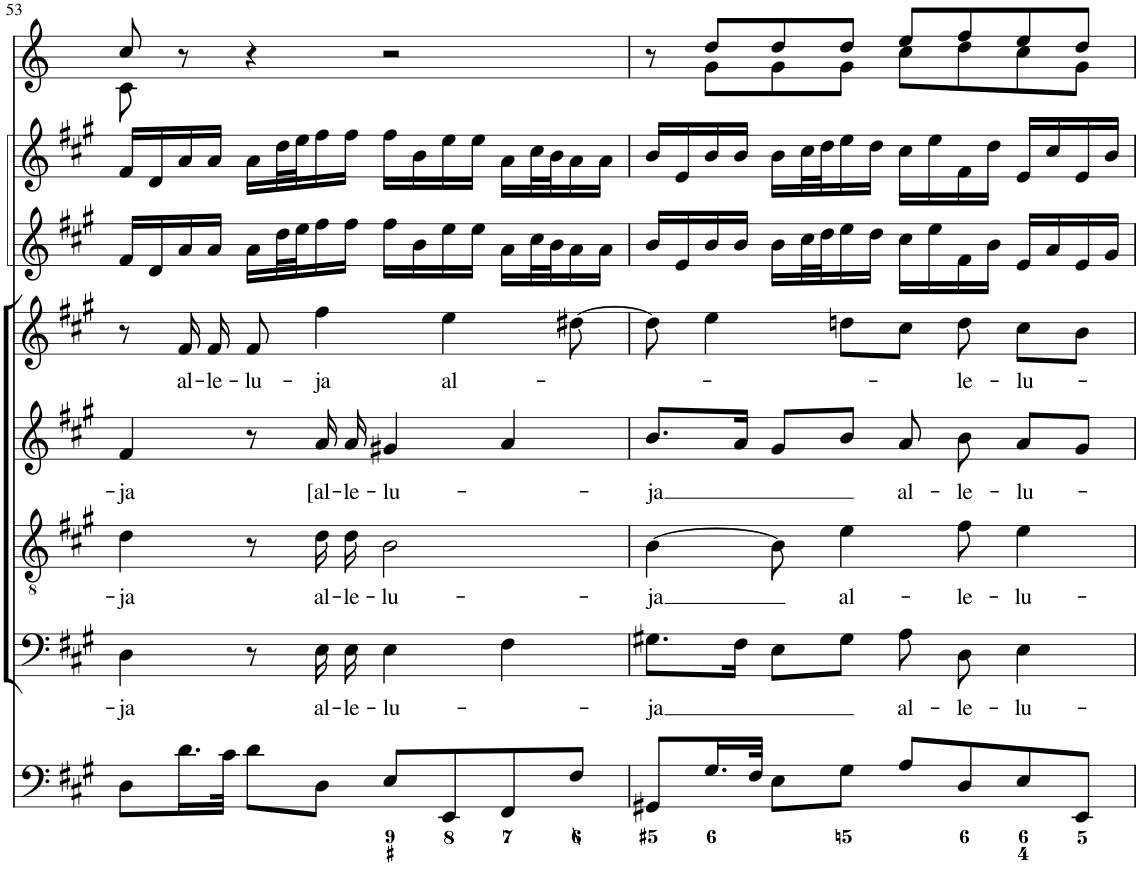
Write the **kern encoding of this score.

**kern	**kern	**text	**kern	**text	**kern	**text	**kern	**text	**kern	**kern	**kern
*part8	*part7	*part7	*part6	*part6	*part5	*part5	*part4	*part4	*part3	*part2	*part1
*staff8	*staff7	*staff7	*staff6	*staff6	*staff5	*staff5	*staff4	*staff4	*staff3	*staff2	*staff1
*I"Organ	*I"Voice	*	*I"Tenor	*	*I"Alto	*	*I"Voice	*	*I"Violin	*I"Violini	*I"Corni in A
*	*	*	*	*	*	*	*	*	*I'Vln	*I'Vln	*
!!LO:PB:g=z
*clefF4	*clefF4	*	*clefGv2	*	*clefG2	*	*clefG2	*	*clefG2	*clefG2	*clefG2
*	*	*	*	*	*	*	*	*	*	*	*Trd2c3
*k[f#c#g#]	*k[f#c#g#]	*	*k[f#c#g#]	*	*k[f#c#g#]	*	*k[f#c#g#]	*	*k[f#c#g#]	*k[f#c#g#]	*k[]
*M4/4	*M4/4	*	*M4/4	*	*M4/4	*	*M4/4	*	*M4/4	*M4/4	*M4/4
*met(c)	*met(c)	*	*met(c)	*	*met(c)	*	*met(c)	*	*met(c)	*met(c)	*met(c)
=53	=53	=53	=53	=53	=53	=53	=53	=53	=53	=53	=53
!	!	!LO:LY:b	!	!LO:LY:b	!	!LO:LY:b	!	!	!	!	!
*	*	*	*	*	*	*	*	*	*	*	*^
8D\L	4D\	-ja	4d\	-ja	4f#/	-ja	8r	.	16f#/LL	16f#/LL	8cc/	8c\
.	.	.	.	.	.	.	.	.	16d/	16d/	.	.
!	!	!	!	!	!	!	!	!LO:LY:b	!	!	!	!
16.d\L	.	.	.	.	.	.	16f#/	al-	16a/	16a/	8r	2..ryy
!	!	!	!	!	!	!	!	!LO:LY:b	!	!	!	!
.	.	.	.	.	.	.	16f#/	-le-	16a/JJ	16a/JJ	.	.
32c#\JJk	.	.	.	.	.	.	.	.	.	.	.	.
!	!	!	!	!	!	!	!	!LO:LY:b	!	!	!	!
8d\L	8r	.	8r	.	8r	.	8f#/	-lu-	16a\LL	16a\LL	4r	.
.	.	.	.	.	.	.	.	.	32dd\L	32dd\L	.	.
.	.	.	.	.	.	.	.	.	32ee\J	32ee\J	.	.
!	!	!LO:LY:b	!	!LO:LY:b	!	!LO:LY:b	!	!LO:LY:b	!	!	!	!
8D\J	16E\	al-	16d\LL	al-	16a/	[al-	4ff#\	-ja	16ff#\	16ff#\	.	.
!	!	!LO:LY:b	!	!LO:LY:b	!	!LO:LY:b	!	!	!	!	!	!
.	16E\	-le-	16d\JJ	-le-	16a/	-le-	.	.	16ff#\JJ	16ff#\JJ	.	.
!	!	!LO:LY:b	!	!LO:LY:b	!	!LO:LY:b	!	!	!	!	!	!
8E/L	4E\	-lu-	2B\	-lu-	4g#X/	-lu-	.	.	16ff#\LL	16ff#\LL	2r	.
.	.	.	.	.	.	.	.	.	16b\	16b\	.	.
!	!	!	!	!	!	!	!	!LO:LY:b	!	!	!	!
8EE/	.	.	.	.	.	.	4ee\	al-	16ee\	16ee\	.	.
.	.	.	.	.	.	.	.	.	16ee\JJ	16ee\JJ	.	.
8FF#/	4F#\	.	.	.	4a/	.	.	.	16a\LL	16a\LL	.	.
.	.	.	.	.	.	.	.	.	32cc#\L	32cc#\L	.	.
.	.	.	.	.	.	.	.	.	32b\J	32b\J	.	.
8F#/J	.	.	.	.	.	.	[8dd#X\	.	16a\	16a\	.	.
.	.	.	.	.	.	.	.	.	16a\JJ	16a\JJ	.	.
=54	=54	=54	=54	=54	=54	=54	=54	=54	=54	=54	=54	=54
!	!	!LO:LY:b	!	!LO:LY:b	!	!LO:LY:b	!	!	!	!	!	!
8GG#X/L	8.G#X\L	-ja	[4B\	-ja	8.b/L	-ja	8dd#\]	.	16b/LL	16b/LL	8r	8ryy
.	.	.	.	.	.	.	.	.	16e/	16e/	.	.
16.G#/L	.	.	.	.	.	.	4ee\	.	16b/	16b/	8dd/L	8g\L
.	16F#\Jk	.	.	.	16a/Jk	.	.	.	16b/JJ	16b/JJ	.	.
32F#/JJk	.	.	.	.	.	.	.	.	.	.	.	.
8E\L	8E\L	.	8B\]	.	8g#/L	.	.	.	16b\LL	16b\LL	8dd/	8g\
.	.	.	.	.	.	.	.	.	32cc#\L	32cc#\L	.	.
.	.	.	.	.	.	.	.	.	32dd\J	32dd\J	.	.
!	!	!	!	!LO:LY:b	!	!	!	!	!	!	!	!
8G#\J	8G#\J	.	4e\	al-	8b/J	.	8ddn\L	.	16ee\	16ee\	8dd/J	8g\J
.	.	.	.	.	.	.	.	.	16dd\JJ	16dd\JJ	.	.
!	!	!LO:LY:b	!	!	!	!LO:LY:b	!	!	!	!	!	!
8A/L	8A\	al-	.	.	8a/	al-	8cc#\J	.	16cc#\LL	16cc#\LL	8ee/L	8cc\L
.	.	.	.	.	.	.	.	.	16ee\	16ee\	.	.
!	!	!LO:LY:b	!	!LO:LY:b	!	!LO:LY:b	!	!LO:LY:b	!	!	!	!
8D/	8D\	-le-	8f#\	-le-	8b\	-le-	8dd\	-le-	16f#\	16f#\	8ff/	8dd\
.	.	.	.	.	.	.	.	.	16b\JJ	16dd\JJ	.	.
!	!	!LO:LY:b	!	!LO:LY:b	!	!LO:LY:b	!	!LO:LY:b	!	!	!	!
8E/	4E\	-lu-	4e\	-lu-	8a/L	-lu-	8cc#\L	-lu-	16e/LL	16e/LL	8ee/	8cc\
.	.	.	.	.	.	.	.	.	16a/	16cc#/	.	.
8EE/J	.	.	.	.	8g#/J	.	8b\J	.	16e/	16e/	8dd/J	8g\J
.	.	.	.	.	.	.	.	.	16g#/JJ	16b/JJ	.	.
*	*	*	*	*	*	*	*	*	*	*	*v	*v
=	=	=	=	=	=	=	=	=	=	=	=
*-	*-	*-	*-	*-	*-	*-	*-	*-	*-	*-	*-
